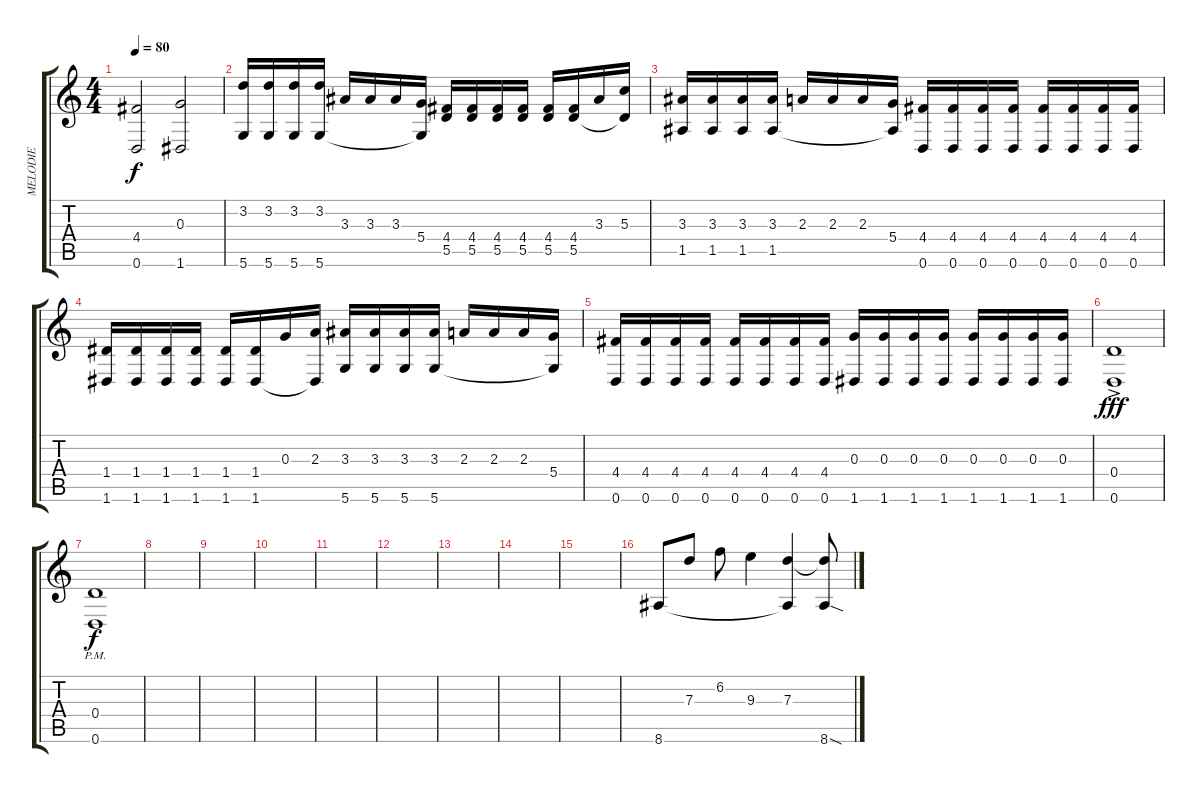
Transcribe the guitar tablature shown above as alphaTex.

\track ("MELODIE" "MELODIE") {instrument acousticguitarsteel}
\staff {score tabs}
\tuning (E4 B3 G3 D3 A2 D2) {hide}
\ts (4 4)
\tempo 80
\clef g2
\ks c
(4.4 0.6).2{dy f} (0.3 1.6).2 |
(3.2 5.6).16{instrument distortionguitar} (3.2 5.6).16 (3.2 5.6).16 (3.2 5.6).16 3.3.16 3.3.16 3.3.16 (5.4 5.6{t}).16 (4.4 5.5).16 (4.4 5.5).16 (4.4 5.5).16 (4.4 5.5).16 (4.4 5.5).16 (4.4 5.5).16 3.3.16 (5.3 5.5{t}).16 |
(3.3 1.5).16 (3.3 1.5).16 (3.3 1.5).16 (3.3 1.5).16 2.3.16 2.3.16 2.3.16 (5.4 1.5{t}).16 (4.4 0.6).16 (4.4 0.6).16 (4.4 0.6).16 (4.4 0.6).16 (4.4 0.6).16 (4.4 0.6).16 (4.4 0.6).16 (4.4 0.6).16 |
(1.4 1.6).16 (1.4 1.6).16 (1.4 1.6).16 (1.4 1.6).16 (1.4 1.6).16 (1.4 1.6).16 0.3.16 (2.3 1.6{t}).16 (3.3 5.6).16 (3.3 5.6).16 (3.3 5.6).16 (3.3 5.6).16 2.3.16 2.3.16 2.3.16 (5.4 5.6{t}).16 |
(4.4 0.6).16 (4.4 0.6).16 (4.4 0.6).16 (4.4 0.6).16 (4.4 0.6).16 (4.4 0.6).16 (4.4 0.6).16 (4.4 0.6).16 (0.3 1.6).16 (0.3 1.6).16 (0.3 1.6).16 (0.3 1.6).16 (0.3 1.6).16 (0.3 1.6).16 (0.3 1.6).16 (0.3 1.6).16 |
(0.4{ac} 0.6{ac}).1{dy fff} |
(0.4{pm} 0.6{pm}).1{dy f} |
|
|
|
|
|
|
|
|
8.6.8 7.3.8 6.2.8 9.3.4 (7.3 8.6{t}).4 (7.3{t} 8.6{sod}).8
